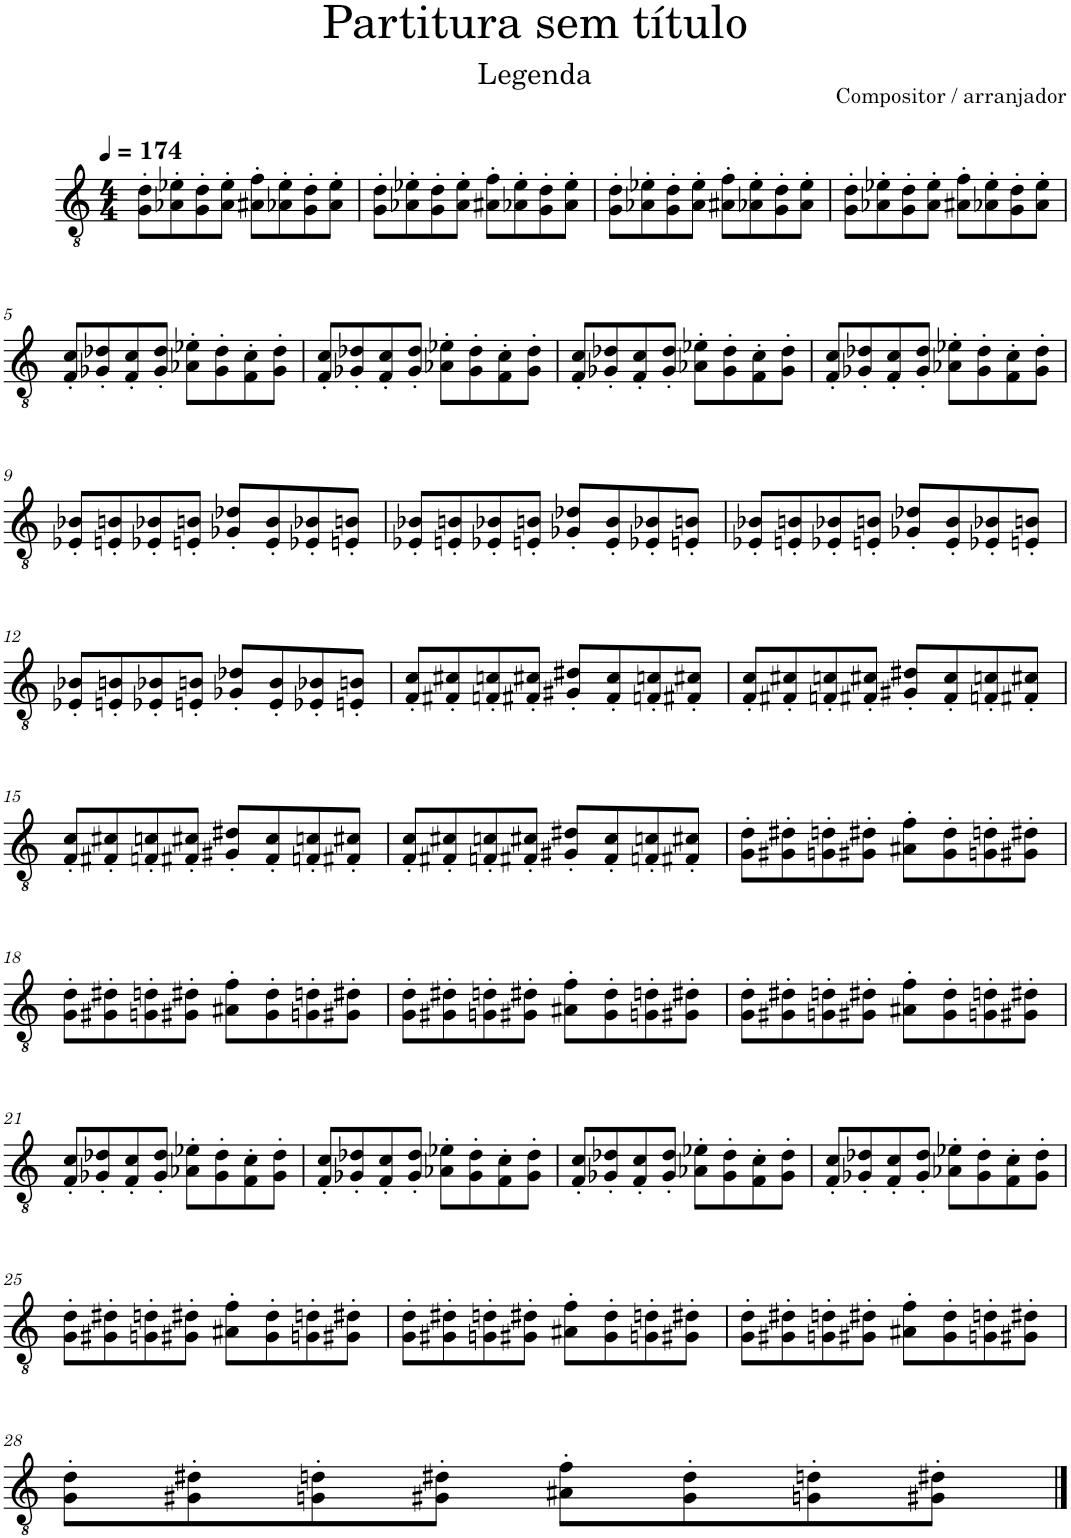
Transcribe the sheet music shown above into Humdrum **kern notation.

**kern
*part1
*staff1
*I"Guitarra Elétrica
*I'Guit. El.
*clefGv2
*k[]
*M4/4
*MM174
=1
8G\' 8d\'L
8A-X\' 8e-X\'
8G\' 8d\'
8A-\' 8e-\'J
8A#X\' 8f\'L
8A-X\' 8e-\'
8G\' 8d\'
8A-\' 8e-\'J
=2
8G\' 8d\'L
8A-X\' 8e-X\'
8G\' 8d\'
8A-\' 8e-\'J
8A#X\' 8f\'L
8A-X\' 8e-\'
8G\' 8d\'
8A-\' 8e-\'J
=3
8G\' 8d\'L
8A-X\' 8e-X\'
8G\' 8d\'
8A-\' 8e-\'J
8A#X\' 8f\'L
8A-X\' 8e-\'
8G\' 8d\'
8A-\' 8e-\'J
=4
8G\' 8d\'L
8A-X\' 8e-X\'
8G\' 8d\'
8A-\' 8e-\'J
8A#X\' 8f\'L
8A-X\' 8e-\'
8G\' 8d\'
8A-\' 8e-\'J
!!LO:LB:g=z
=5
8F/' 8c/'L
8G-X/' 8d-X/'
8F/' 8c/'
8G-/' 8d-/'J
8A-X\' 8e-X\'L
8G-\' 8d-\'
8F\' 8c\'
8G-\' 8d-\'J
=6
8F/' 8c/'L
8G-X/' 8d-X/'
8F/' 8c/'
8G-/' 8d-/'J
8A-X\' 8e-X\'L
8G-\' 8d-\'
8F\' 8c\'
8G-\' 8d-\'J
=7
8F/' 8c/'L
8G-X/' 8d-X/'
8F/' 8c/'
8G-/' 8d-/'J
8A-X\' 8e-X\'L
8G-\' 8d-\'
8F\' 8c\'
8G-\' 8d-\'J
=8
8F/' 8c/'L
8G-X/' 8d-X/'
8F/' 8c/'
8G-/' 8d-/'J
8A-X\' 8e-X\'L
8G-\' 8d-\'
8F\' 8c\'
8G-\' 8d-\'J
!!LO:LB:g=z
=9
8E-X/' 8B-X/'L
8En/' 8Bn/'
8E-X/' 8B-X/'
8En/' 8Bn/'J
8G-X/' 8d-X/'L
8E/' 8B/'
8E-X/' 8B-X/'
8En/' 8Bn/'J
=10
8E-X/' 8B-X/'L
8En/' 8Bn/'
8E-X/' 8B-X/'
8En/' 8Bn/'J
8G-X/' 8d-X/'L
8E/' 8B/'
8E-X/' 8B-X/'
8En/' 8Bn/'J
=11
8E-X/' 8B-X/'L
8En/' 8Bn/'
8E-X/' 8B-X/'
8En/' 8Bn/'J
8G-X/' 8d-X/'L
8E/' 8B/'
8E-X/' 8B-X/'
8En/' 8Bn/'J
!!LO:LB:g=z
=12
8E-X/' 8B-X/'L
8En/' 8Bn/'
8E-X/' 8B-X/'
8En/' 8Bn/'J
8G-X/' 8d-X/'L
8E/' 8B/'
8E-X/' 8B-X/'
8En/' 8Bn/'J
=13
8F/' 8c/'L
8F#X/' 8c#X/'
8Fn/' 8cn/'
8F#X/' 8c#X/'J
8G#X/' 8d#X/'L
8F#/' 8c#/'
8Fn/' 8cn/'
8F#X/' 8c#X/'J
=14
8F/' 8c/'L
8F#X/' 8c#X/'
8Fn/' 8cn/'
8F#X/' 8c#X/'J
8G#X/' 8d#X/'L
8F#/' 8c#/'
8Fn/' 8cn/'
8F#X/' 8c#X/'J
!!LO:LB:g=z
=15
8F/' 8c/'L
8F#X/' 8c#X/'
8Fn/' 8cn/'
8F#X/' 8c#X/'J
8G#X/' 8d#X/'L
8F#/' 8c#/'
8Fn/' 8cn/'
8F#X/' 8c#X/'J
=16
8F/' 8c/'L
8F#X/' 8c#X/'
8Fn/' 8cn/'
8F#X/' 8c#X/'J
8G#X/' 8d#X/'L
8F#/' 8c#/'
8Fn/' 8cn/'
8F#X/' 8c#X/'J
=17
8G\' 8d\'L
8G#X\' 8d#X\'
8Gn\' 8dn\'
8G#X\' 8d#X\'J
8A#X\' 8f\'L
8G#\' 8d#\'
8Gn\' 8dn\'
8G#X\' 8d#X\'J
!!LO:LB:g=z
=18
8G\' 8d\'L
8G#X\' 8d#X\'
8Gn\' 8dn\'
8G#X\' 8d#X\'J
8A#X\' 8f\'L
8G#\' 8d#\'
8Gn\' 8dn\'
8G#X\' 8d#X\'J
=19
8G\' 8d\'L
8G#X\' 8d#X\'
8Gn\' 8dn\'
8G#X\' 8d#X\'J
8A#X\' 8f\'L
8G#\' 8d#\'
8Gn\' 8dn\'
8G#X\' 8d#X\'J
=20
8G\' 8d\'L
8G#X\' 8d#X\'
8Gn\' 8dn\'
8G#X\' 8d#X\'J
8A#X\' 8f\'L
8G#\' 8d#\'
8Gn\' 8dn\'
8G#X\' 8d#X\'J
!!LO:LB:g=z
=21
8F/' 8c/'L
8G-X/' 8d-X/'
8F/' 8c/'
8G-/' 8d-/'J
8A-X\' 8e-X\'L
8G-\' 8d-\'
8F\' 8c\'
8G-\' 8d-\'J
=22
8F/' 8c/'L
8G-X/' 8d-X/'
8F/' 8c/'
8G-/' 8d-/'J
8A-X\' 8e-X\'L
8G-\' 8d-\'
8F\' 8c\'
8G-\' 8d-\'J
=23
8F/' 8c/'L
8G-X/' 8d-X/'
8F/' 8c/'
8G-/' 8d-/'J
8A-X\' 8e-X\'L
8G-\' 8d-\'
8F\' 8c\'
8G-\' 8d-\'J
=24
8F/' 8c/'L
8G-X/' 8d-X/'
8F/' 8c/'
8G-/' 8d-/'J
8A-X\' 8e-X\'L
8G-\' 8d-\'
8F\' 8c\'
8G-\' 8d-\'J
!!LO:LB:g=z
=25
8G\' 8d\'L
8G#X\' 8d#X\'
8Gn\' 8dn\'
8G#X\' 8d#X\'J
8A#X\' 8f\'L
8G#\' 8d#\'
8Gn\' 8dn\'
8G#X\' 8d#X\'J
=26
8G\' 8d\'L
8G#X\' 8d#X\'
8Gn\' 8dn\'
8G#X\' 8d#X\'J
8A#X\' 8f\'L
8G#\' 8d#\'
8Gn\' 8dn\'
8G#X\' 8d#X\'J
=27
8G\' 8d\'L
8G#X\' 8d#X\'
8Gn\' 8dn\'
8G#X\' 8d#X\'J
8A#X\' 8f\'L
8G#\' 8d#\'
8Gn\' 8dn\'
8G#X\' 8d#X\'J
!!LO:LB:g=z
=28
8G\' 8d\'L
8G#X\' 8d#X\'
8Gn\' 8dn\'
8G#X\' 8d#X\'J
8A#X\' 8f\'L
8G#\' 8d#\'
8Gn\' 8dn\'
8G#X\' 8d#X\'J
==
*-
